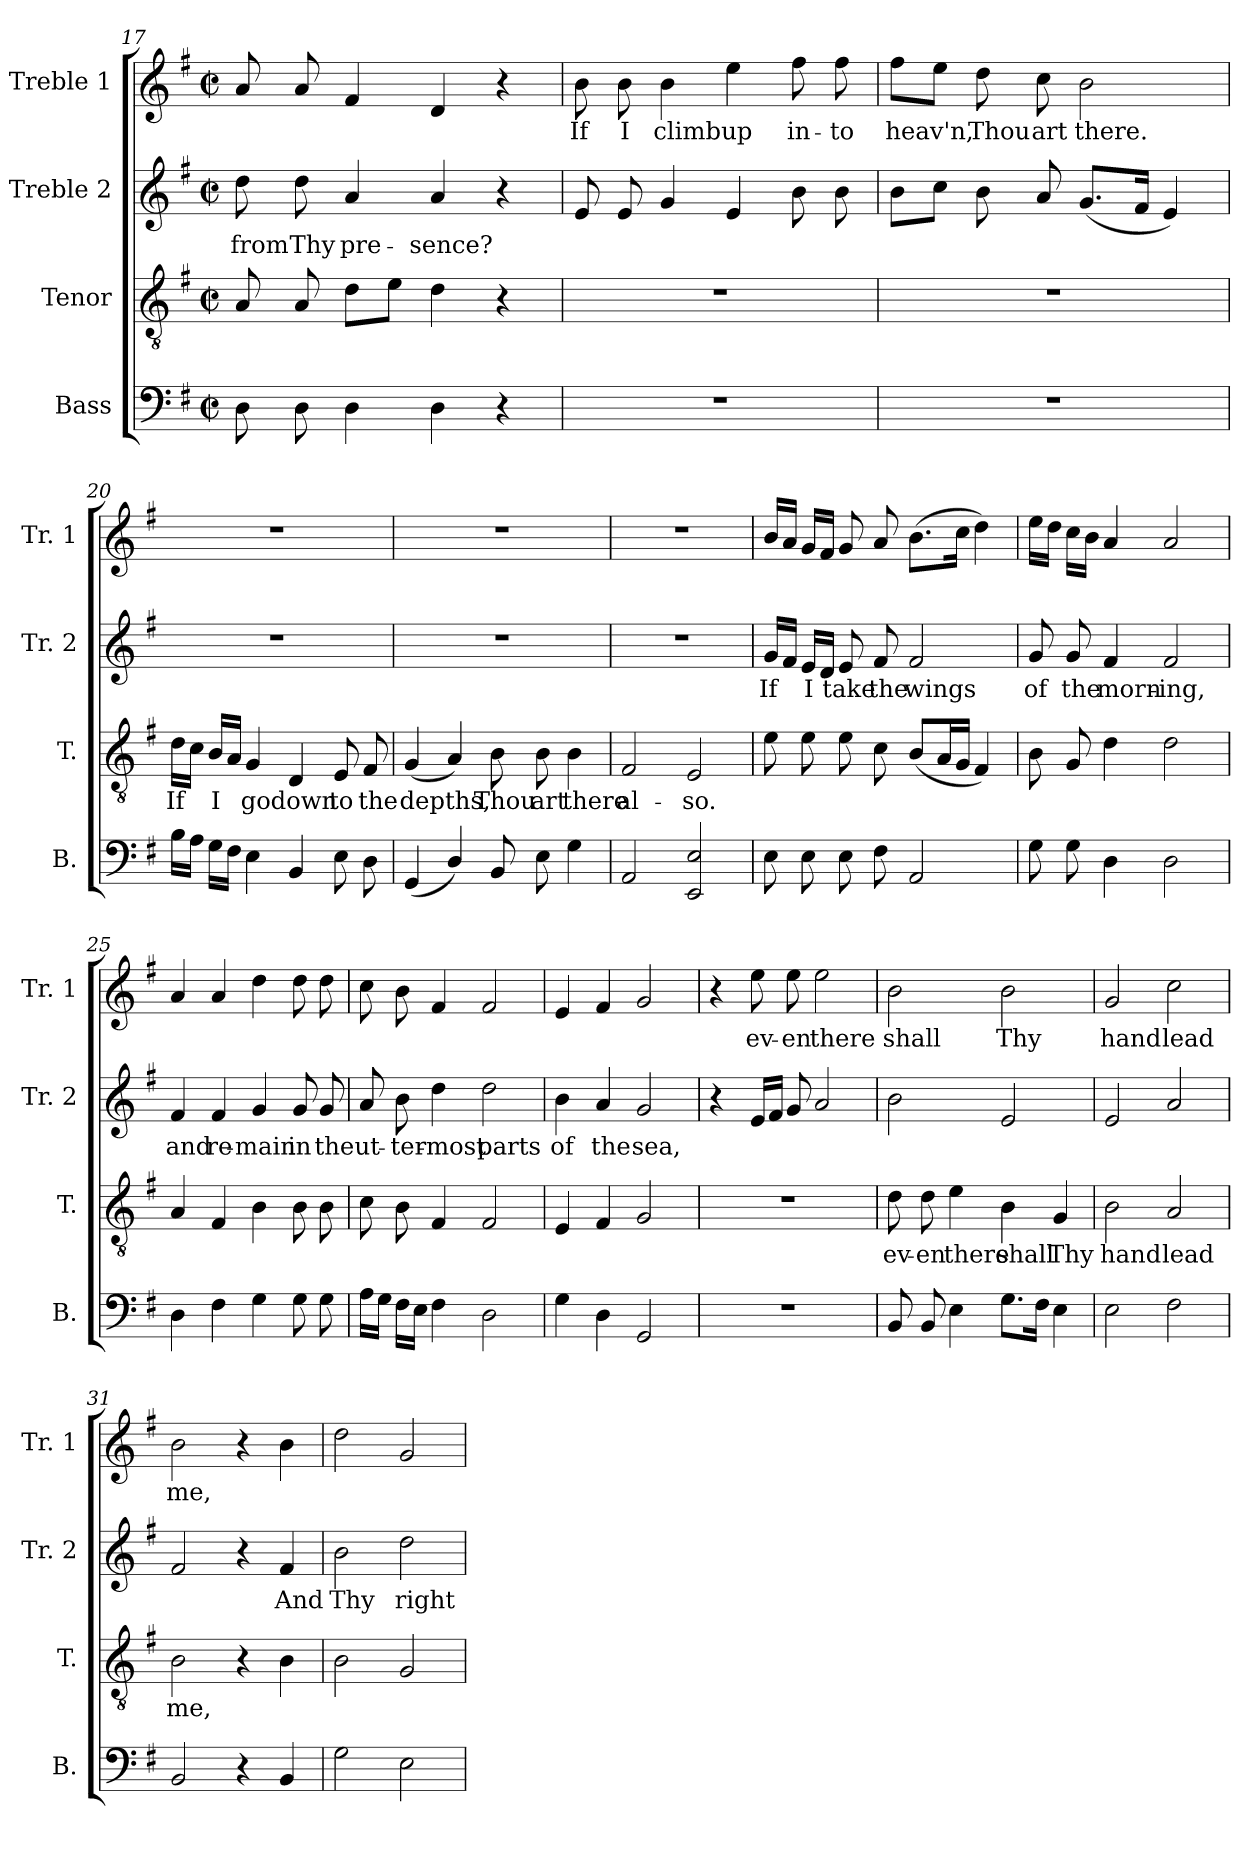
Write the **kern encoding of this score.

**kern	**kern	**text	**kern	**text	**kern	**text
*part4	*part3	*part3	*part2	*part2	*part1	*part1
*staff4	*staff3	*staff3	*staff2	*staff2	*staff1	*staff1
*I"Bass	*I"Tenor	*	*I"Treble 2	*	*I"Treble 1	*
*I'B.	*I'T.	*	*I'Tr. 2	*	*I'Tr. 1	*
*clefF4	*clefGv2	*	*clefG2	*	*clefG2	*
*k[f#]	*k[f#]	*	*k[f#]	*	*k[f#]	*
*M2/2	*M2/2	*	*M2/2	*	*M2/2	*
*met(c|)	*met(c|)	*	*met(c|)	*	*met(c|)	*
=17	=17	=17	=17	=17	=17	=17
8D\	8A/	.	8dd\	from	8a/	.
8D\	8A/	.	8dd\	Thy	8a/	.
4D\	8d\L	.	4a/	pre-	4f#/	.
.	8e\J	.	.	.	.	.
4D\	4d\	.	4a/	-sence?	4d/	.
4r	4r	.	4r	.	4r	.
!!LO:PB:g=z
=18	=18	=18	=18	=18	=18	=18
1r	1r	.	8e/	.	8b\	If
.	.	.	8e/	.	8b\	I
.	.	.	4g/	.	4b\	climb
.	.	.	4e/	.	4ee\	up
.	.	.	8b\	.	8ff#\	in-
.	.	.	8b\	.	8ff#\	-to
=19	=19	=19	=19	=19	=19	=19
1r	1r	.	8b\L	.	8ff#\L	heav'n,
.	.	.	8cc\J	.	8ee\J	.
.	.	.	8b\	.	8dd\	Thou
.	.	.	8a/	.	8cc\	art
.	.	.	(8.g/L	.	2b\	there.
.	.	.	16f#/Jk	.	.	.
.	.	.	4e/)	.	.	.
=20	=20	=20	=20	=20	=20	=20
16B\LL	16d\LL	If	1r	.	1r	.
16A\JJ	16c\JJ	.	.	.	.	.
16G\LL	16B/LL	I	.	.	.	.
16F#\JJ	16A/JJ	.	.	.	.	.
4E\	4G/	go	.	.	.	.
4BB/	4D/	down	.	.	.	.
8E\	8E/	to	.	.	.	.
8D\	8F#/	the	.	.	.	.
=21	=21	=21	=21	=21	=21	=21
(4GG/	(4G/	depths,	1r	.	1r	.
4D/)	4A/)	.	.	.	.	.
8BB/	8B\	Thou	.	.	.	.
8E\	8B\	art	.	.	.	.
4G\	4B\	there	.	.	.	.
!!LO:LB:g=z
=22	=22	=22	=22	=22	=22	=22
2AA/	2F#/	al-	1r	.	1r	.
2EE/ 2E/	2E/	-so.	.	.	.	.
=23	=23	=23	=23	=23	=23	=23
8E\	8e\	.	16g/LL	If	16b/LL	.
.	.	.	16f#/JJ	.	16a/JJ	.
8E\	8e\	.	16e/LL	I	16g/LL	.
.	.	.	16d/JJ	.	16f#/JJ	.
8E\	8e\	.	8e/	take	8g/	.
8F#\	8c\	.	8f#/	the	8a/	.
2AA/	(8B/L	.	2f#/	wings	(8.b\L	.
.	16A/L	.	.	.	.	.
.	16G/JJ	.	.	.	16cc\Jk	.
.	4F#/)	.	.	.	4dd\)	.
=24	=24	=24	=24	=24	=24	=24
8G\	8B\	.	8g/	of	16ee\LL	.
.	.	.	.	.	16dd\JJ	.
8G\	8G/	.	8g/	the	16cc\LL	.
.	.	.	.	.	16b\JJ	.
4D\	4d\	.	4f#/	morn-	4a/	.
2D\	2d\	.	2f#/	-ing,	2a/	.
=25	=25	=25	=25	=25	=25	=25
4D\	4A/	.	4f#/	and	4a/	.
4F#\	4F#/	.	4f#/	re-	4a/	.
4G\	4B\	.	4g/	-main	4dd\	.
8G\	8B\	.	8g/	in	8dd\	.
8G\	8B\	.	8g/	the	8dd\	.
=26	=26	=26	=26	=26	=26	=26
16A\LL	8c\	.	8a/	ut-	8cc\	.
16G\JJ	.	.	.	.	.	.
16F#\LL	8B\	.	8b\	-ter-	8b\	.
16E\JJ	.	.	.	.	.	.
4F#\	4F#/	.	4dd\	-most	4f#/	.
2D\	2F#/	.	2dd\	parts	2f#/	.
!!LO:LB:g=z
=27	=27	=27	=27	=27	=27	=27
4G\	4E/	.	4b\	of	4e/	.
4D\	4F#/	.	4a/	the	4f#/	.
2GG/	2G/	.	2g/	sea,	2g/	.
=28	=28	=28	=28	=28	=28	=28
1r	1r	.	4r	.	4r	.
.	.	.	16e/LL	.	8ee\	ev-
.	.	.	16f#/JJ	.	.	.
.	.	.	8g/	.	8ee\	-en
.	.	.	2a/	.	2ee\	there
=29	=29	=29	=29	=29	=29	=29
8BB/	8d\	ev-	2b\	.	2b\	shall
8BB/	8d\	-en	.	.	.	.
4E\	4e\	there	.	.	.	.
8.G\L	4B\	shall	2e/	.	2b\	Thy
16F#\Jk	.	.	.	.	.	.
4E\	4G/	Thy	.	.	.	.
=30	=30	=30	=30	=30	=30	=30
2E\	2B\	hand	2e/	.	2g/	hand
2F#\	2A/	lead	2a/	.	2cc\	lead
=31	=31	=31	=31	=31	=31	=31
2BB/	2B\	me,	2f#/	.	2b\	me,
4r	4r	.	4r	.	4r	.
4BB/	4B\	.	4f#/	And	4b\	.
=32	=32	=32	=32	=32	=32	=32
2G\	2B\	.	2b\	Thy	2dd\	.
2E\	2G/	.	2dd\	right	2g/	.
=	=	=	=	=	=	=
*-	*-	*-	*-	*-	*-	*-
